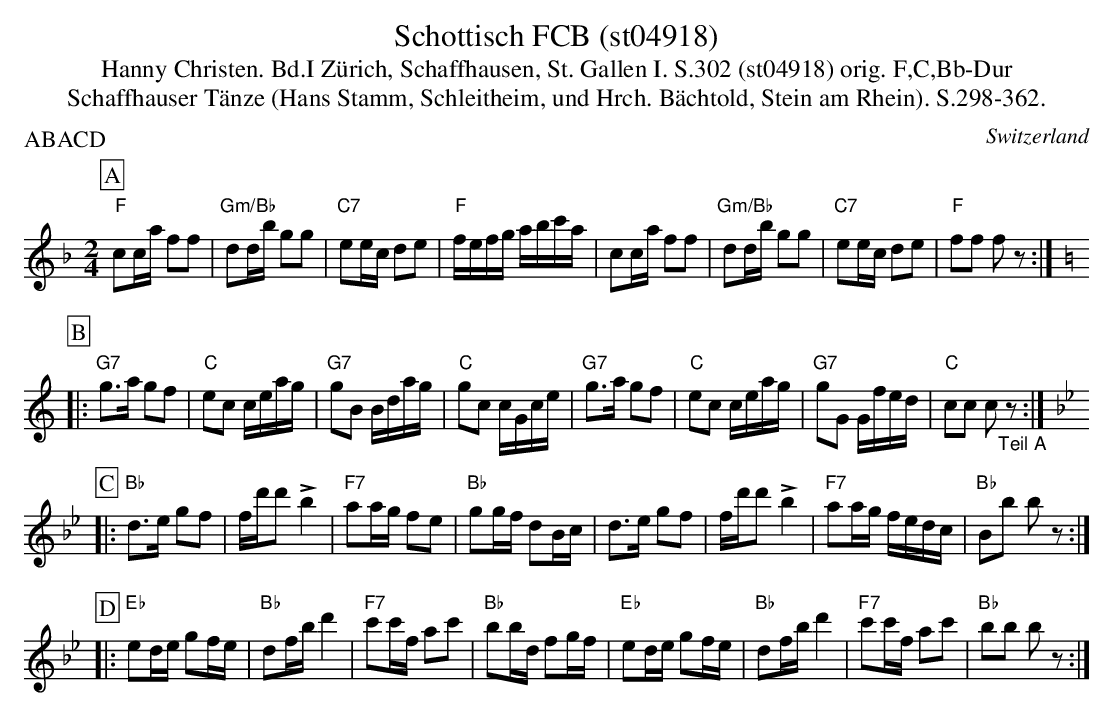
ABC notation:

X:1
T: Schottisch FCB (st04918)
T:Hanny Christen. Bd.I Zürich, Schaffhausen, St. Gallen I. S.302 (st04918) orig. F,C,Bb-Dur
T: Schaffhauser T\"anze (Hans Stamm, Schleitheim, und Hrch. B\"achtold, Stein am Rhein). S.298-362.
P:ABACD
M:2/4
L:1/16
O:Switzerland
K:F major
[P:A] "F"c2ca f2f2 | "Gm/Bb"d2db g2g2 | "C7"e2ec d2e2 | "F"fefg abc'a | c2ca f2f2 | "Gm/Bb"d2db g2g2 | "C7"e2ec d2e2 | "F"f2f2 f2z2 :| [K:C]
[P:B] |: "G7"g3a g2f2 | "C"e2c2 ceag | "G7"g2B2 Bdag | "C"g2c2 cGce | "G7"g3a g2f2 | "C"e2c2 ceag | "G7"g2G2 Gfed | "C"c2c2 c2"_Teil A"z2 :| [K:Bb]
[P:C] |: "Bb"d3e g2f2 | fd'd'2 !>!b4 | "F7"a2ag f2e2 | "Bb"g2gf d2Bc | d3e g2f2 | fd'd'2 !>!b4 | "F7"a2ag fedc | "Bb"B2b2 b2z2 :|
[P:D] |: "Eb"e2de g2fe | "Bb"d2fbd'4 | "F7"c'2c'f a2c'2 | "Bb"b2bd f2gf | "Eb"e2de g2fe | "Bb"d2fbd'4 | "F7"c'2c'f a2c'2 | "Bb"b2b2 b2z2 :|
